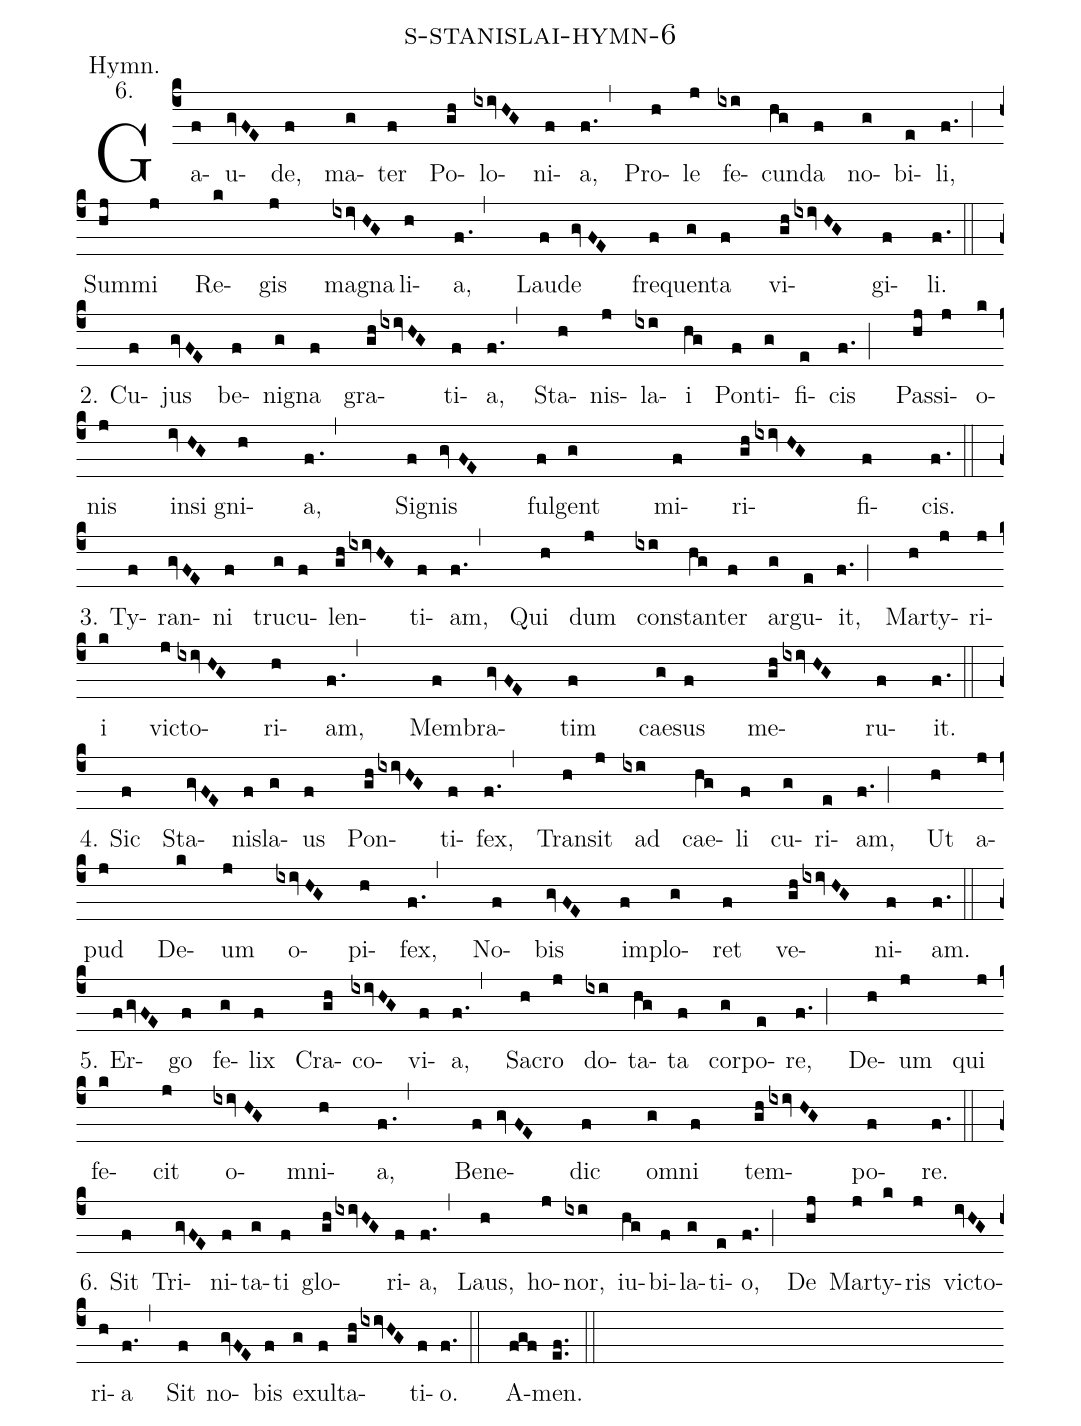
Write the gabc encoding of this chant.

name: s-stanislai-hymn-6;
annotation: Hymn.;
annotation: 6.;
%%
(c4) Ga(f)u(gvFE)de,(f) ma(g)ter(f) Po(gh)lo(ixivHG)ni(f)a,(f.,) Pro(h)le(j) fe(ixi)cu(hg)nda(f) no(g)bi(e)li,(f.;) Sum(hj)mi(j)
Re(k)gis(j) magna(ixivHG)li(h)a,(f.,) Lau(f)de(gvFE) fre(f)que(g)nta(f) vi(ghixivHG)gi(f)li.(f.::z)

2. Cu(f)jus(gvFE) be(f)ni(g)gna(f) gra(ghixivHG)ti(f)a,(f.,) Sta(h)nis(j)la(ixi)i(hg) Pon(f)ti(g)fi(e)cis(f.;) Pas(hj)si(j)o(k)nis(j)
insi(ivHG)gni(h)a,(f.,) Si(f)gnis(gvFE) ful(f)gent(g) mi(f)ri(ghixivHG)fi(f)cis.(f.::z)

3. Ty(f)ran(gvFE)ni(f) tru(g)cu(f)len(ghixivHG)ti(f)am,(f.,) Qui(h) dum(j) con(ixi)stan(hg)ter(f) ar(g)gu(e)it,(f.;) Mar(h)ty(j)ri(j)i(k)
vi(j)cto(ixivHG)ri(h)am,(f.,) Mem(f)bra(gvFE)tim(f) cae(g)sus(f) me(ghixivHG)ru(f)it.(f.::z)

4. Sic(f) Sta(gvFE)nis(f)la(g)us(f) Pon(ghixivHG)ti(f)fex,(f.,) Tran(h)sit(j) ad(ixi) cae(hg)li(f) cu(g)ri(e)am,(f.;) Ut(h) a(j)pud(j)
De(k)um(j) o(ixivHG)pi(h)fex,(f.,) No(f)bis(gvFE) im(f)plo(g)ret(f) ve(ghixivHG)ni(f)am.(f.::z)

5. Er(fgvFE)go(f) fe(g)lix(f) Cra(gh)co(ixivHG)vi(f)a,(f.,) Sa(h)cro(j) do(ixi)ta(hg)ta(f) cor(g)po(e)re,(f.;) De(h)um(j) qui(j)
fe(k)cit(j) o(ixivHG)mni(h)a,(f.,) Be(f)ne(gvFE)dic(f) om(g)ni(f) tem(ghixivHG)po(f)re.(f.::z)

6. Sit(f) Tri(gvFE)ni(f)ta(g)ti(f) glo(ghixivHG)ri(f)a,(f.,) Laus,(h) ho(j)nor,(ixi) iu(hg)bi(f)la(g)ti(e)o,(f.;) De(hj) Mar(j)ty(k)ris(j)
victo(ivHG)ri(h)a(f.,) Sit(f) no(gvFE)bis(f) e(g)xul(f)ta(ghixivHG)ti(f)o.(f.::) A(fgf)men.(e.f.::)
